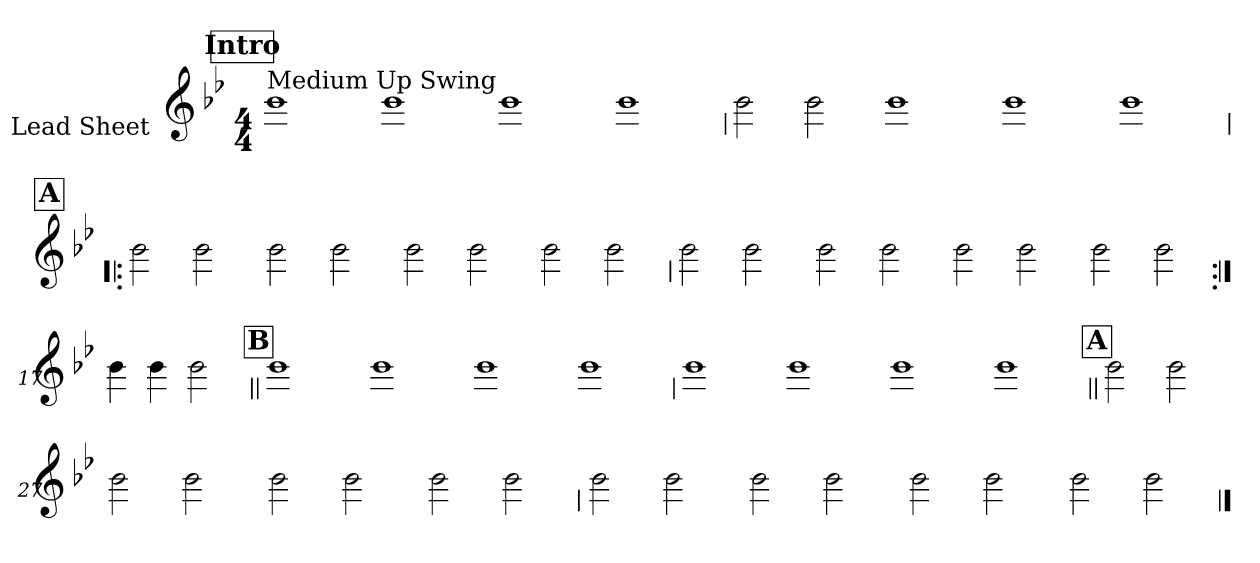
**kern
*part1
*staff1
*I"Lead Sheet
*stria0
*clefG2
*k[b-e-]
*B-:
*M4/4
!!LO:REH:place=s1:a:t=Intro
=1||
!LO:TX:a:t=Medium Up Swing
1b-
=2-
1b-
=3-
1b-
=4-
1b-
!!LO:LB:g=z
=5
2b-
2b-
=6-
1b-
=7-
1b-
=8-
1b-
!!LO:LB:g=z
!!LO:REH:place=s1:a:t=A
=9!|:
2b-
2b-
=10-
2b-
2b-
=11-
2b-
2b-
=12-
2b-
2b-
!!LO:LB:g=z
=13
2b-
2b-
=14-
2b-
2b-
=15-
2b-
2b-
=16-
2b-
2b-
!!LO:LB:g=z
=17:|!
4b-
4b-
2b-
!!LO:LB:g=z
!!LO:REH:place=s1:a:t=B
=18||
1b-
=19-
1b-
=20-
1b-
=21-
1b-
!!LO:LB:g=z
=22
1b-
=23-
1b-
=24-
1b-
=25-
1b-
!!LO:LB:g=z
!!LO:REH:place=s1:a:t=A
=26||
2b-
2b-
=27-
2b-
2b-
=28-
2b-
2b-
=29-
2b-
2b-
!!LO:LB:g=z
=30
2b-
2b-
=31-
2b-
2b-
=32-
2b-
2b-
=33-
2b-
2b-
==
*-
